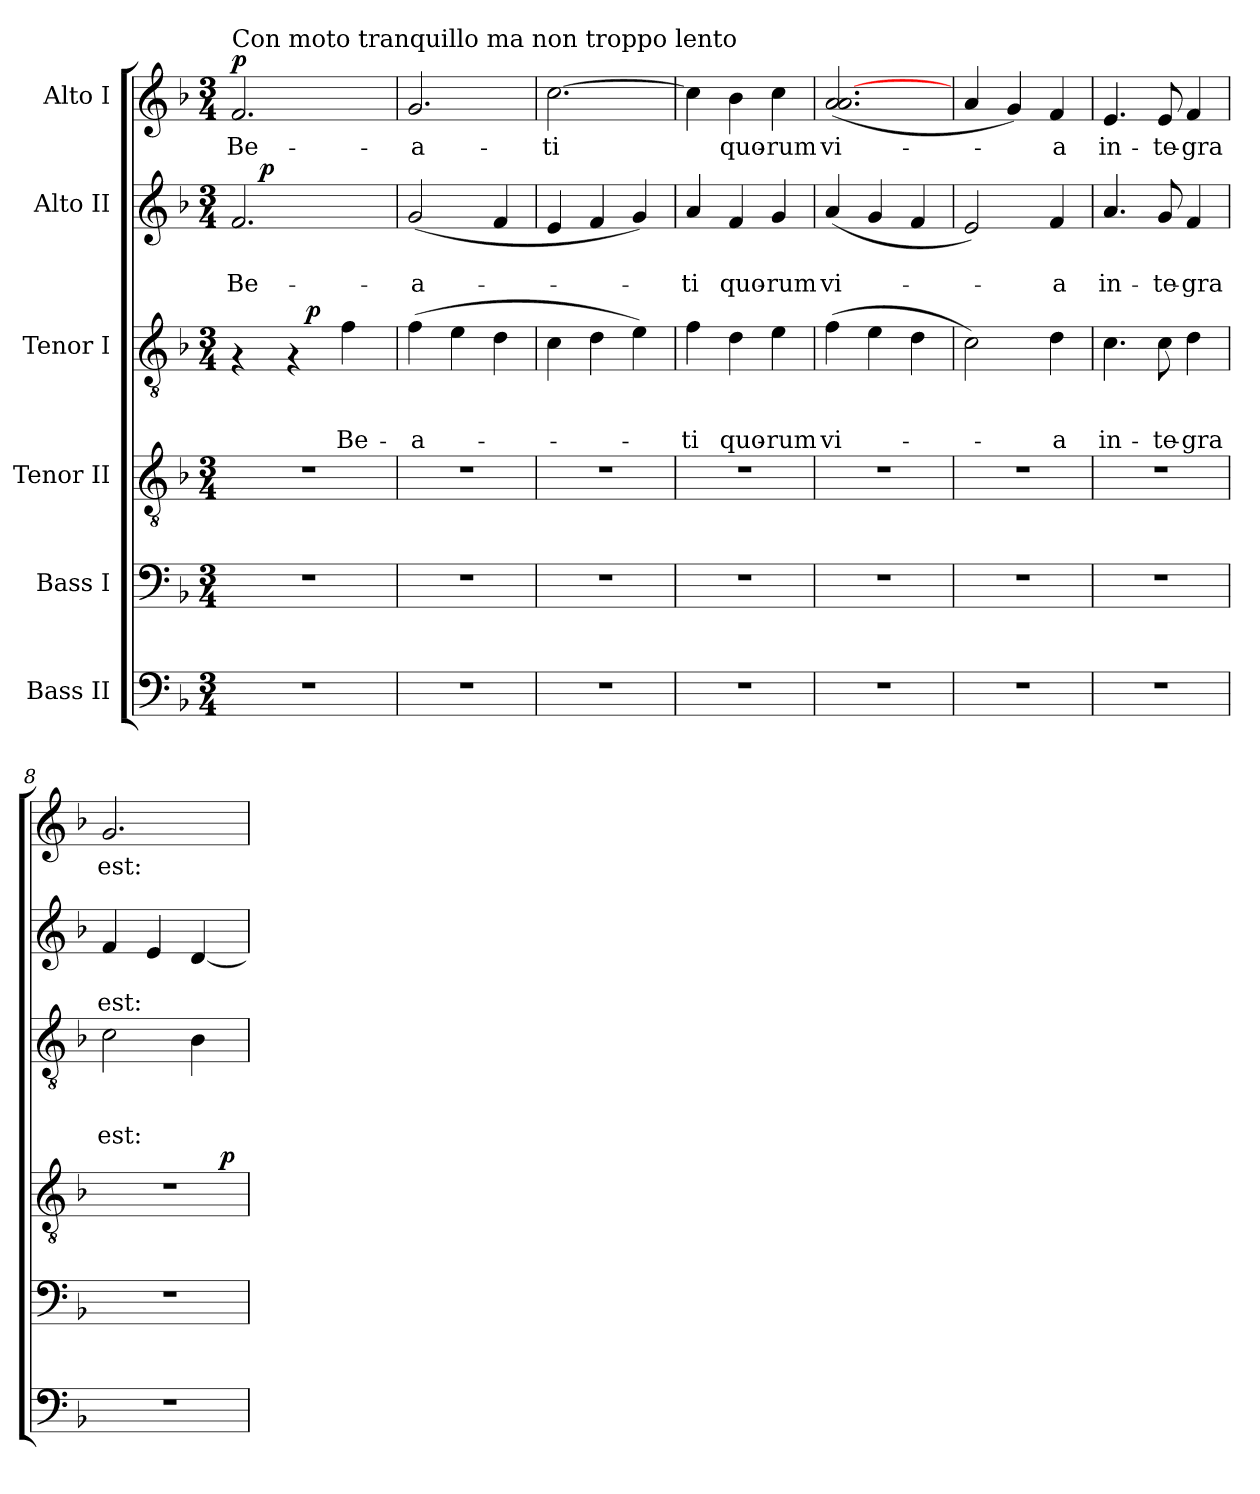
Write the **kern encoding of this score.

**kern	**kern	**kern	**dynam	**kern	**text	**text	**text	**dynam	**kern	**text	**text	**dynam	**kern	**text	**dynam
*part6	*part5	*part4	*part4	*part3	*part3	*part3	*part3	*part3	*part2	*part2	*part2	*part2	*part1	*part1	*part1
*staff6	*staff5	*staff4	*staff4	*staff3	*staff3	*staff3	*staff3	*staff3	*staff2	*staff2	*staff2	*staff2	*staff1	*staff1	*staff1
*I"Bass II	*I"Bass I	*I"Tenor II	*	*I"Tenor I	*	*	*	*	*I"Alto II	*	*	*	*I"Alto I	*	*
*clefF4	*clefF4	*clefGv2	*	*clefGv2	*	*	*	*	*clefG2	*	*	*	*clefG2	*	*
*k[b-]	*k[b-]	*k[b-]	*	*k[b-]	*	*	*	*	*k[b-]	*	*	*	*k[b-]	*	*
*F:	*F:	*F:	*	*F:	*	*	*	*	*F:	*	*	*	*F:	*	*
*M3/4	*M3/4	*M3/4	*	*M3/4	*	*	*	*	*M3/4	*	*	*	*M3/4	*	*
=1	=1	=1	=1	=1	=1	=1	=1	=1	=1	=1	=1	=1	=1	=1	=1
!	!	!	!	!	!	!	!	!	!	!	!	!	!LO:TX:a:t=Con moto tranquillo ma non troppo lento	!	!
!	!	!	!	!	!	!	!	!	!	!	!LO:LY:b	!	!	!LO:LY:b	!LO:DY:a
*	*	*	*	*^	*	*	*	*	*^	*	*	*	*	*	*
2.r	2.r	2.r	.	4rF	4ryy	.	.	.	.	2.f/	8ryy	.	Be-	.	2.f/	Be-	p
!	!	!	!	!	!	!	!	!	!	!	!	!	!	!LO:DY:a	!	!	!
.	.	.	.	.	.	.	.	.	.	.	2ryy	.	.	p	.	.	.
.	.	.	.	4rF	16ryy	.	.	.	.	.	.	.	.	.	.	.	.
!	!	!	!	!	!	!	!	!	!LO:DY:a	!	!	!	!	!	!	!	!
.	.	.	.	.	4..ryy	.	.	.	p	.	.	.	.	.	.	.	.
!	!	!	!	!	!	!	!	!LO:LY:b	!	!	!	!	!	!	!	!	!
.	.	.	.	4f\	.	.	.	Be-	.	.	.	.	.	.	.	.	.
.	.	.	.	.	.	.	.	.	.	.	8ryy	.	.	.	.	.	.
=2	=2	=2	=2	=2	=2	=2	=2	=2	=2	=2	=2	=2	=2	=2	=2	=2	=2
!	!	!	!	!	!	!	!	!LO:LY:b	!	!	!	!	!LO:LY:b	!	!	!LO:LY:b	!
*	*	*	*	*v	*v	*	*	*	*	*	*	*	*	*	*	*	*
*	*	*	*	*	*	*	*	*	*v	*v	*	*	*	*	*	*
2.r	2.r	2.r	.	(>4f\	.	.	-a-	.	(<2g/	.	-a-	.	2.g/	-a-	.
.	.	.	.	4e\	.	.	.	.	.	.	.	.	.	.	.
.	.	.	.	4d\	.	.	.	.	4f/	.	.	.	.	.	.
=3	=3	=3	=3	=3	=3	=3	=3	=3	=3	=3	=3	=3	=3	=3	=3
!	!	!	!	!	!	!	!	!	!	!	!	!	!	!LO:LY:b	!
2.r	2.r	2.r	.	4c\	.	.	.	.	4e/	.	.	.	[>2.cc\	-ti	.
.	.	.	.	4d\	.	.	.	.	4f/	.	.	.	.	.	.
.	.	.	.	4e\)	.	.	.	.	4g/)	.	.	.	.	.	.
=4	=4	=4	=4	=4	=4	=4	=4	=4	=4	=4	=4	=4	=4	=4	=4
!	!	!	!	!	!	!	!LO:LY:b	!	!	!	!LO:LY:b	!	!	!	!
2.r	2.r	2.r	.	4f\	.	.	-ti	.	4a/	.	-ti	.	4cc\]	.	.
!	!	!	!	!	!	!	!LO:LY:b	!	!	!	!LO:LY:b	!	!	!LO:LY:b	!
.	.	.	.	4d\	.	.	quo-	.	4f/	.	quo-	.	4b-\	quo-	.
!	!	!	!	!	!	!	!LO:LY:b	!	!	!	!LO:LY:b	!	!	!LO:LY:b	!
.	.	.	.	4e\	.	.	-rum	.	4g/	.	-rum	.	4cc\	-rum	.
=5	=5	=5	=5	=5	=5	=5	=5	=5	=5	=5	=5	=5	=5	=5	=5
!	!	!	!	!	!	!	!LO:LY:b	!	!	!	!LO:LY:b	!	!	!LO:LY:b	!
2.r	2.r	2.r	.	(>4f\	.	.	vi-	.	(<4a/	.	vi-	.	(<2.a/ [<2.a/	vi-	.
.	.	.	.	4e\	.	.	.	.	4g/	.	.	.	.	.	.
.	.	.	.	4d\	.	.	.	.	4f/	.	.	.	.	.	.
=6	=6	=6	=6	=6	=6	=6	=6	=6	=6	=6	=6	=6	=6	=6	=6
2.r	2.r	2.r	.	2c\)	.	.	.	.	2e/)	.	.	.	4a/	.	.
.	.	.	.	.	.	.	.	.	.	.	.	.	4g/)	.	.
!	!	!	!	!	!	!	!LO:LY:b	!	!	!	!LO:LY:b	!	!	!LO:LY:b	!
.	.	.	.	4d\	.	.	-a	.	4f/	.	-a	.	4f/	-a	.
=7	=7	=7	=7	=7	=7	=7	=7	=7	=7	=7	=7	=7	=7	=7	=7
!	!	!	!	!	!	!	!LO:LY:b	!	!	!	!LO:LY:b	!	!	!LO:LY:b	!
2.r	2.r	2.r	.	4.c\	.	.	in-	.	4.a/	.	in-	.	4.e/	in-	.
!	!	!	!	!	!	!	!LO:LY:b	!	!	!	!LO:LY:b	!	!	!LO:LY:b	!
.	.	.	.	8c\	.	.	-te-	.	8g/	.	-te-	.	8e/	-te-	.
!	!	!	!	!	!	!	!LO:LY:b	!	!	!	!LO:LY:b	!	!	!LO:LY:b	!
.	.	.	.	4d\	.	.	-gra	.	4f/	.	-gra	.	4f/	-gra	.
=8	=8	=8	=8	=8	=8	=8	=8	=8	=8	=8	=8	=8	=8	=8	=8
!	!	!	!	!	!	!	!LO:LY:b	!	!	!	!LO:LY:b	!	!	!LO:LY:b	!
*	*	*^	*	*	*	*	*	*	*	*	*	*	*	*	*
2.r	2.r	2.r	2ryy	.	2c\	.	.	est:	.	4f/	.	est:	.	2.g/	est:	.
.	.	.	.	.	.	.	.	.	.	4e/	.	.	.	.	.	.
.	.	.	8ryy	.	4B-\	.	.	.	.	[<4d/	.	.	.	.	.	.
!	!	!	!	!LO:DY:a	!	!	!	!	!	!	!	!	!	!	!	!
.	.	.	8ryy	p	.	.	.	.	.	.	.	.	.	.	.	.
*	*	*v	*v	*	*	*	*	*	*	*	*	*	*	*	*	*
=	=	=	=	=	=	=	=	=	=	=	=	=	=	=	=
*-	*-	*-	*-	*-	*-	*-	*-	*-	*-	*-	*-	*-	*-	*-	*-
